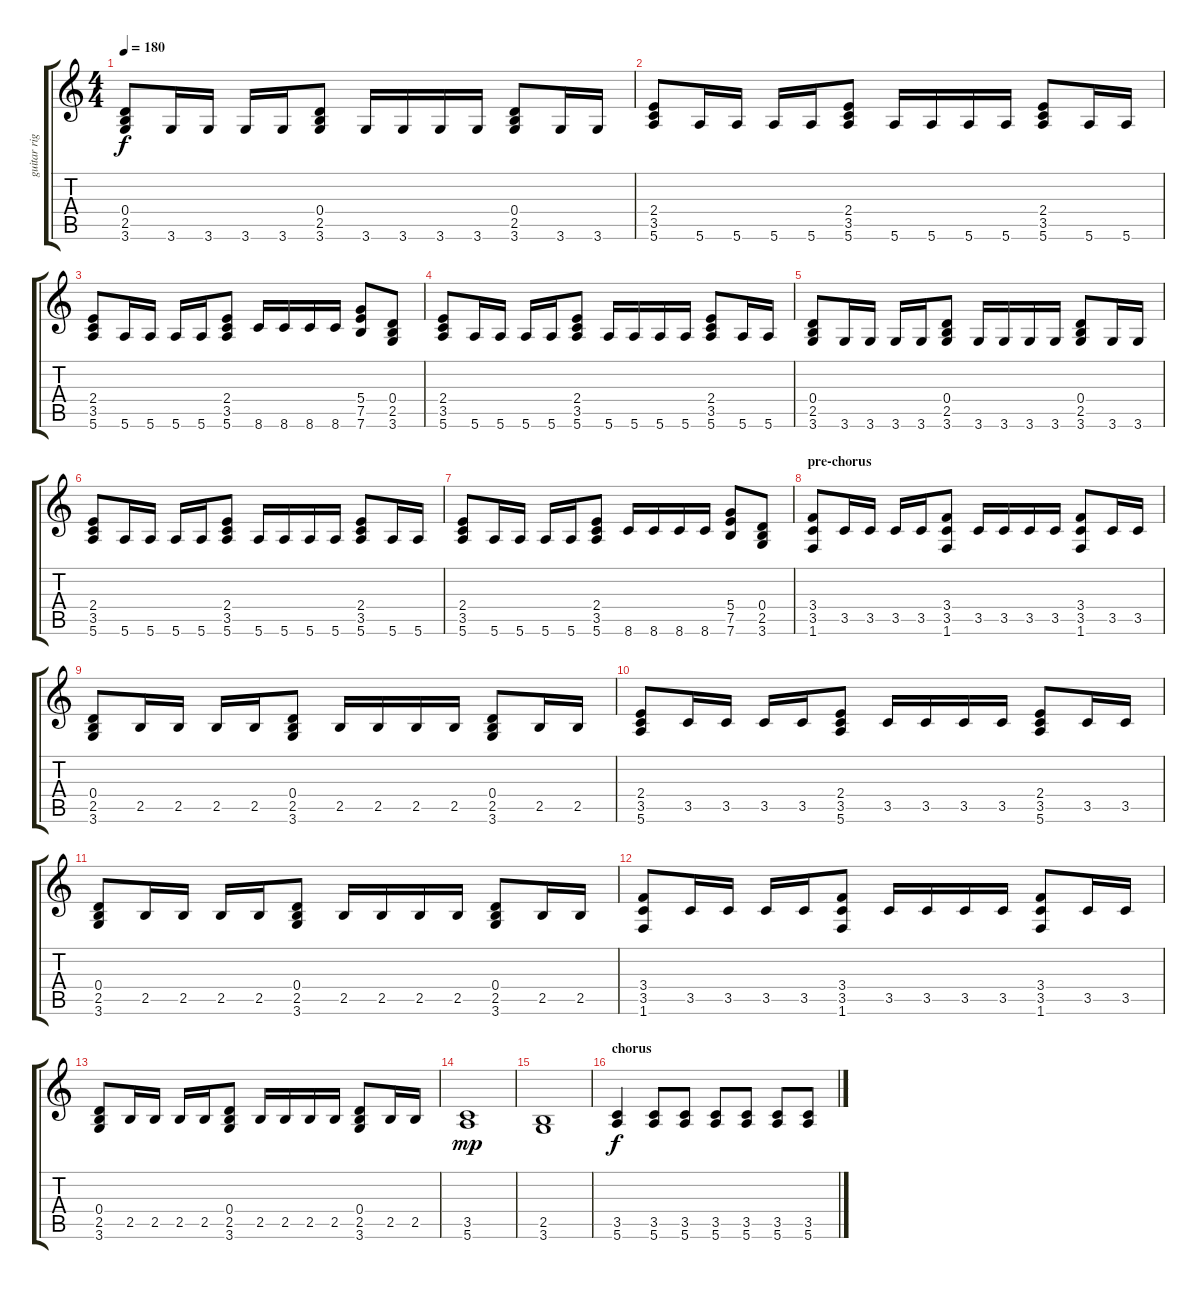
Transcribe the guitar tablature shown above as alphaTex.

\track ("guitar rigth" "guitar rig") {instrument distortionguitar}
\staff {score tabs}
\tuning (E4 B3 G3 D3 A2 E2) {hide}
\ts (4 4)
\tempo 180
\clef g2
\ks c
(0.4 2.5 3.6).8{dy f} 3.6.16 3.6.16 3.6.16 3.6.16 (0.4 2.5 3.6).8 3.6.16 3.6.16 3.6.16 3.6.16 (0.4 2.5 3.6).8 3.6.16 3.6.16 |
(2.4 3.5 5.6).8 5.6.16 5.6.16 5.6.16 5.6.16 (2.4 3.5 5.6).8 5.6.16 5.6.16 5.6.16 5.6.16 (2.4 3.5 5.6).8 5.6.16 5.6.16 |
(2.4 3.5 5.6).8 5.6.16 5.6.16 5.6.16 5.6.16 (2.4 3.5 5.6).8 8.6.16 8.6.16 8.6.16 8.6.16 (5.4 7.5 7.6).8 (0.4 2.5 3.6).8 |
(2.4 3.5 5.6).8 5.6.16 5.6.16 5.6.16 5.6.16 (2.4 3.5 5.6).8 5.6.16 5.6.16 5.6.16 5.6.16 (2.4 3.5 5.6).8 5.6.16 5.6.16 |
(0.4 2.5 3.6).8 3.6.16 3.6.16 3.6.16 3.6.16 (0.4 2.5 3.6).8 3.6.16 3.6.16 3.6.16 3.6.16 (0.4 2.5 3.6).8 3.6.16 3.6.16 |
(2.4 3.5 5.6).8 5.6.16 5.6.16 5.6.16 5.6.16 (2.4 3.5 5.6).8 5.6.16 5.6.16 5.6.16 5.6.16 (2.4 3.5 5.6).8 5.6.16 5.6.16 |
(2.4 3.5 5.6).8 5.6.16 5.6.16 5.6.16 5.6.16 (2.4 3.5 5.6).8 8.6.16 8.6.16 8.6.16 8.6.16 (5.4 7.5 7.6).8 (0.4 2.5 3.6).8 |
\section ("" "pre-chorus")
(3.4 3.5 1.6).8 3.5.16 3.5.16 3.5.16 3.5.16 (3.4 3.5 1.6).8 3.5.16 3.5.16 3.5.16 3.5.16 (3.4 3.5 1.6).8 3.5.16 3.5.16 |
(0.4 2.5 3.6).8 2.5.16 2.5.16 2.5.16 2.5.16 (0.4 2.5 3.6).8 2.5.16 2.5.16 2.5.16 2.5.16 (0.4 2.5 3.6).8 2.5.16 2.5.16 |
(2.4 3.5 5.6).8 3.5.16 3.5.16 3.5.16 3.5.16 (2.4 3.5 5.6).8 3.5.16 3.5.16 3.5.16 3.5.16 (2.4 3.5 5.6).8 3.5.16 3.5.16 |
(0.4 2.5 3.6).8 2.5.16 2.5.16 2.5.16 2.5.16 (0.4 2.5 3.6).8 2.5.16 2.5.16 2.5.16 2.5.16 (0.4 2.5 3.6).8 2.5.16 2.5.16 |
(3.4 3.5 1.6).8 3.5.16 3.5.16 3.5.16 3.5.16 (3.4 3.5 1.6).8 3.5.16 3.5.16 3.5.16 3.5.16 (3.4 3.5 1.6).8 3.5.16 3.5.16 |
(0.4 2.5 3.6).8 2.5.16 2.5.16 2.5.16 2.5.16 (0.4 2.5 3.6).8 2.5.16 2.5.16 2.5.16 2.5.16 (0.4 2.5 3.6).8 2.5.16 2.5.16 |
(3.5 5.6).1{dy mp} |
(2.5 3.6).1 |
\section ("" "chorus")
(3.5 5.6).4{dy f} (3.5 5.6).8 (3.5 5.6).8 (3.5 5.6).8 (3.5 5.6).8 (3.5 5.6).8 (3.5 5.6).8
